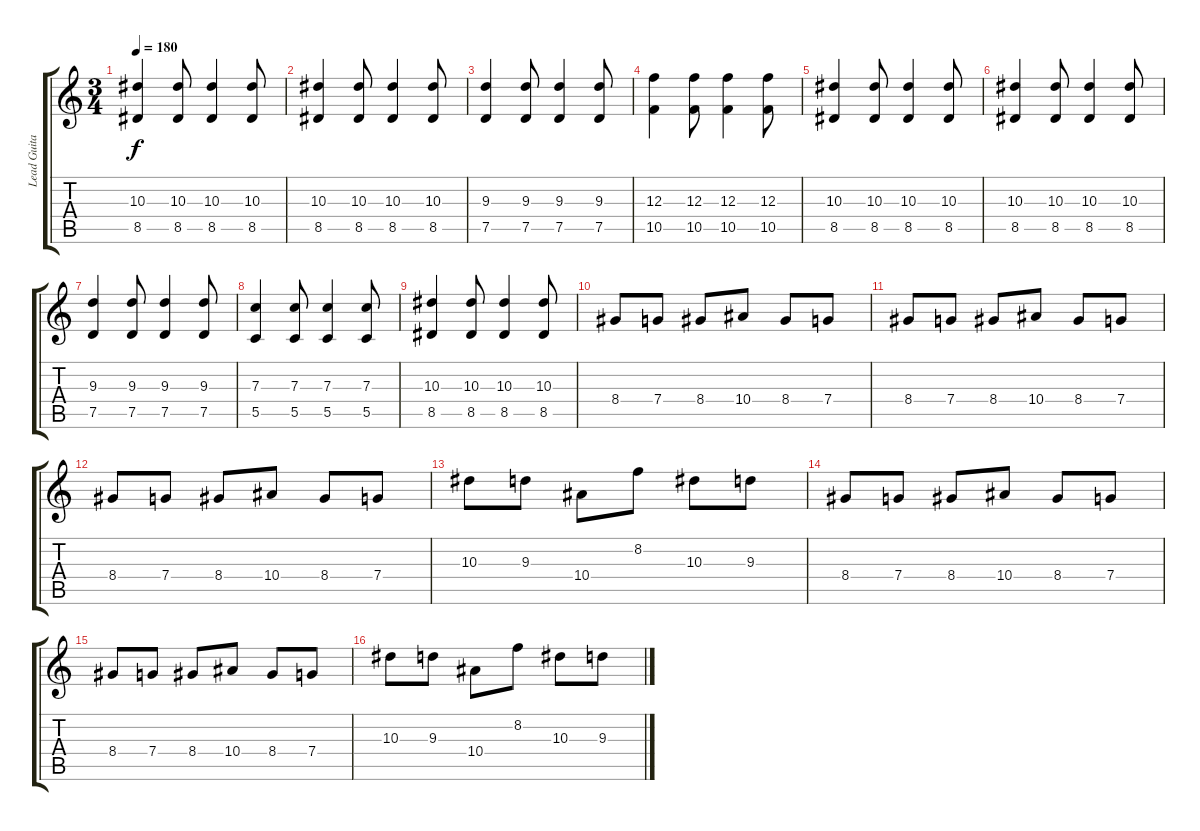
\track ("Lead Guitar" "Lead Guita") {instrument distortionguitar}
\staff {score tabs}
\tuning (D4 A3 F3 C3 G2 C2) {hide}
\ts (3 4)
\tempo 180
\clef g2
\ks c
(10.3 8.5).4{dy f} (10.3 8.5).8 (10.3 8.5).4 (10.3 8.5).8 |
(10.3 8.5).4{volume 13 instrument distortionguitar} (10.3 8.5).8 (10.3 8.5).4 (10.3 8.5).8 |
(9.3 7.5).4 (9.3 7.5).8 (9.3 7.5).4 (9.3 7.5).8 |
(12.3 10.5).4 (12.3 10.5).8 (12.3 10.5).4 (12.3 10.5).8 |
(10.3 8.5).4 (10.3 8.5).8 (10.3 8.5).4 (10.3 8.5).8 |
(10.3 8.5).4{volume 13 instrument distortionguitar} (10.3 8.5).8 (10.3 8.5).4 (10.3 8.5).8 |
(9.3 7.5).4 (9.3 7.5).8 (9.3 7.5).4 (9.3 7.5).8 |
(7.3 5.5).4 (7.3 5.5).8 (7.3 5.5).4 (7.3 5.5).8 |
(10.3 8.5).4 (10.3 8.5).8 (10.3 8.5).4 (10.3 8.5).8 |
8.4.8 7.4.8 8.4.8 10.4.8 8.4.8 7.4.8 |
8.4.8 7.4.8 8.4.8 10.4.8 8.4.8 7.4.8 |
8.4.8 7.4.8 8.4.8 10.4.8 8.4.8 7.4.8 |
10.3.8 9.3.8 10.4.8 8.2.8 10.3.8 9.3.8 |
8.4.8 7.4.8 8.4.8 10.4.8 8.4.8 7.4.8 |
8.4.8 7.4.8 8.4.8 10.4.8 8.4.8 7.4.8 |
10.3.8 9.3.8 10.4.8 8.2.8 10.3.8 9.3.8
